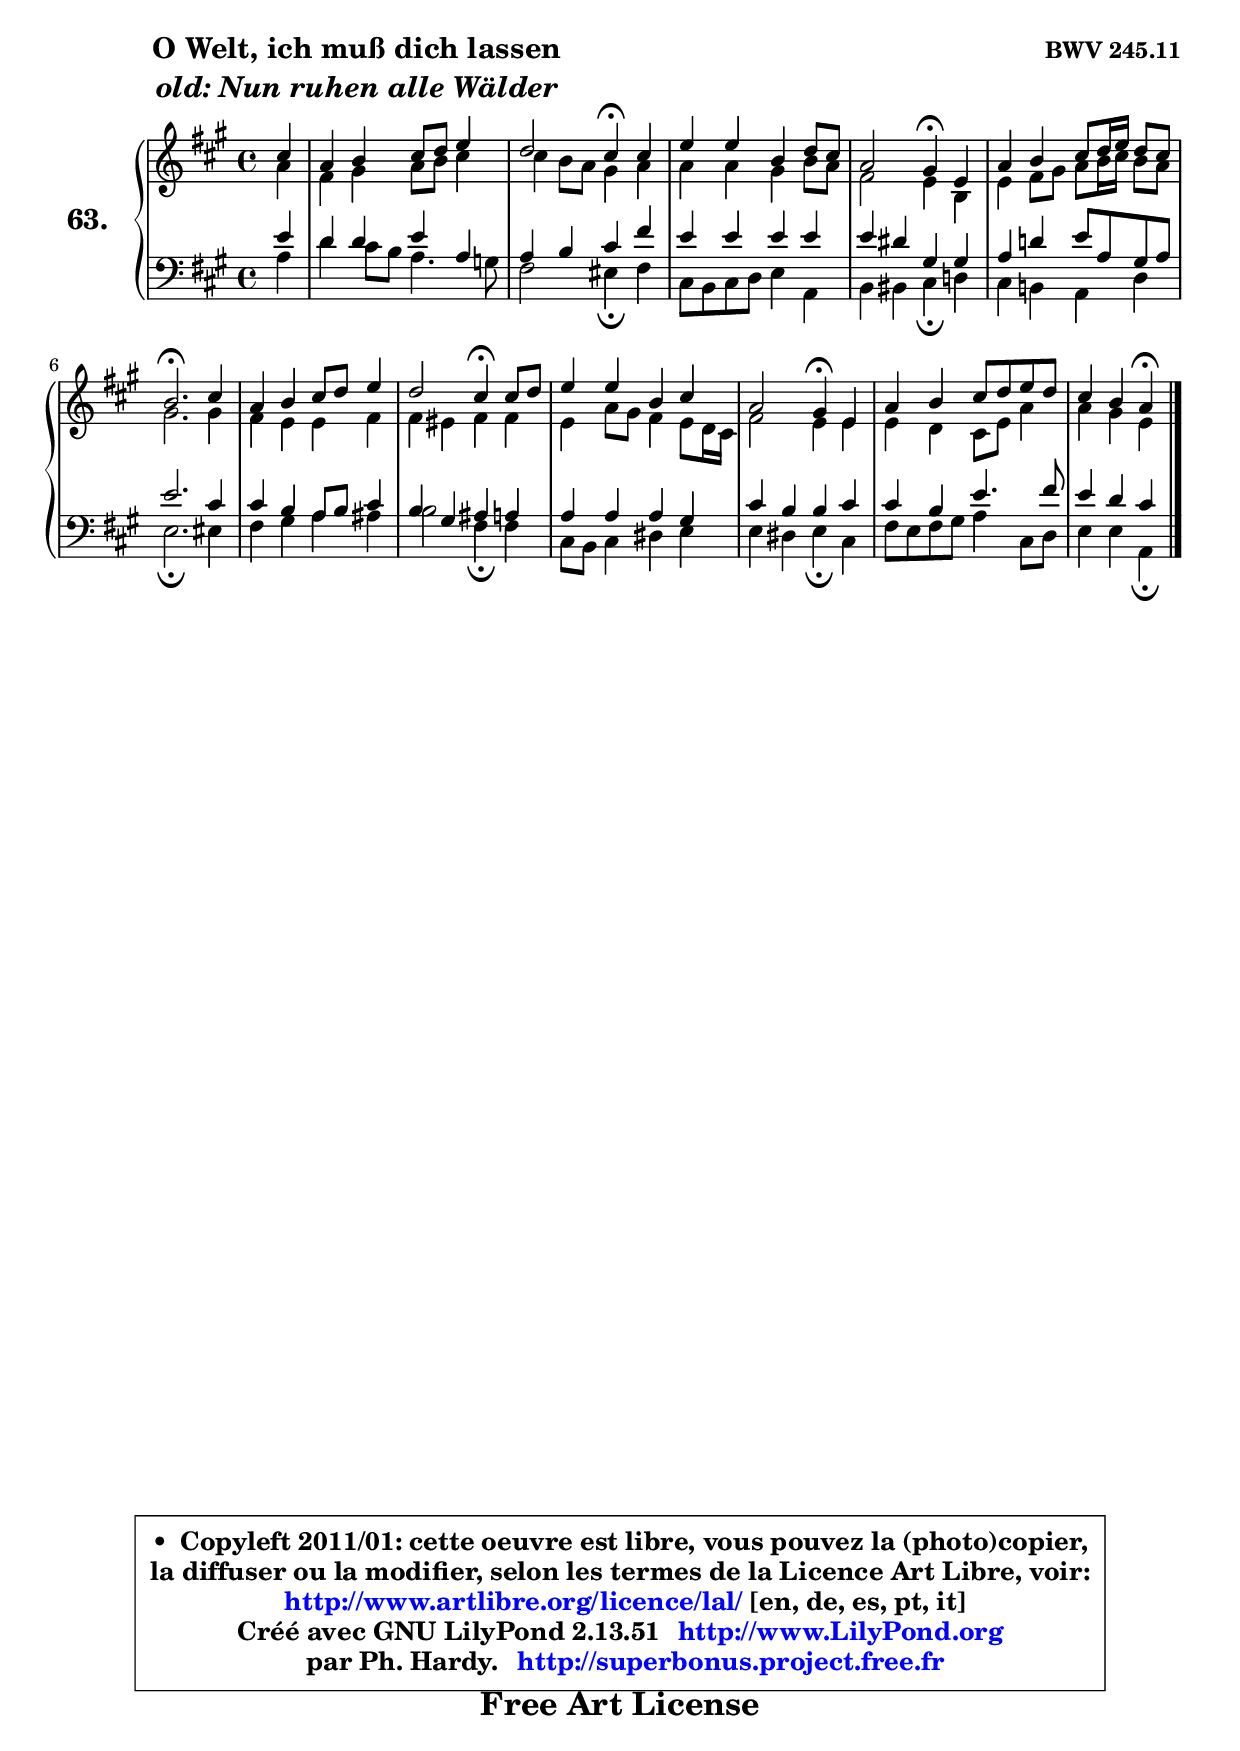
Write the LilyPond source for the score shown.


\version "2.13.51"

    \paper {
%	system-system-spacing #'padding = #0.1
%	score-system-spacing #'padding = #0.1
%	ragged-bottom = ##f
%	ragged-last-bottom = ##f
	}

    \header {
      opus = \markup { \bold "BWV 245.11" }
      piece = \markup { \hspace #9 \fontsize #2 \bold \column \center-align { \line { "O Welt, ich muß dich lassen" }
                     \line { \italic "old: Nun ruhen alle Wälder" }
                 } }
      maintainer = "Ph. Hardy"
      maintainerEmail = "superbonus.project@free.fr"
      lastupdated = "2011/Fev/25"
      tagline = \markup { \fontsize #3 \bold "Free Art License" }
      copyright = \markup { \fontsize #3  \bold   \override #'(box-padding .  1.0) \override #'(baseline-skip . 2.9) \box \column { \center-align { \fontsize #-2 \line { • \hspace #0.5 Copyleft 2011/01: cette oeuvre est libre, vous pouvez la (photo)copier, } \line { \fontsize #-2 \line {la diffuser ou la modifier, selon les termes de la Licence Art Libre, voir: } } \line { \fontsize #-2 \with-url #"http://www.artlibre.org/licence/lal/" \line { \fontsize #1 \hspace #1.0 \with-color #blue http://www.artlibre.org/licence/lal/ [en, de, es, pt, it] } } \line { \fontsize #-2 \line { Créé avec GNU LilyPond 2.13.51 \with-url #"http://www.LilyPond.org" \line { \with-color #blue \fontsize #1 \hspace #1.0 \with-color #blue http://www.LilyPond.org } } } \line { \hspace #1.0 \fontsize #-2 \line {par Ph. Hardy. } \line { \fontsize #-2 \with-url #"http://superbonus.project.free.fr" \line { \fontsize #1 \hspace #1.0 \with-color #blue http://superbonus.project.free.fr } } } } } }

	  }

  guidemidi = {
        r4 |
        R1 |
        r2 \tempo 4 = 30 r4 \tempo 4 = 78 r4 |
        R1 |
        r2 \tempo 4 = 30 r4 \tempo 4 = 78 r4 |
        R1 |
        \tempo 4 = 40 r2. \tempo 4 = 78 r4 |
        R1 |
        r2 \tempo 4 = 30 r4 \tempo 4 = 78 r4 |
        R1 |
        r2 \tempo 4 = 30 r4 \tempo 4 = 78 r4 |
        R1 |
        r2 \tempo 4 = 30 r4 
	}

  upper = {
	\time 4/4
	\key a \major
	\clef treble
	\partial 4
	\voiceOne
	<< { 
	% SOPRANO
	\set Voice.midiInstrument = "acoustic grand"
	\relative c'' {
        cis4 |
        a4 b cis8 d e4 |
        d2 cis4\fermata cis |
        e4 e b d8 cis |
        a2 gis4\fermata e |
        a4 b cis8 d16 e d8 cis |
        b2.\fermata cis4 |
        a4 b cis8 d e4 |
        d2 cis4\fermata cis8 d |
        e4 e b cis |
        a2 gis4\fermata e4 |
        a4 b cis8 d e d |
        cis4 b a4\fermata
        \bar "|."
	} % fin de relative
	}

	\context Voice="1" { \voiceTwo 
	% ALTO
	\set Voice.midiInstrument = "acoustic grand"
	\relative c'' {
        a4 |
        fis4 gis a8 b cis4 |
        cis4 b8 a gis4 a |
        a4 a gis b8 a |
        fis2 e4 b |
        e4 fis8 gis a b16 cis b8 a |
        gis2. gis4 |
        fis4 e e fis |
        fis4 eis fis fis |
        e4 a8 gis fis4 e8 d16 cis |
        fis2 e4 e |
        e4 d cis8 e a4 |
        a4 gis e4
        \bar "|."
	} % fin de relative
	\oneVoice
	} >>
	}

    lower = {
	\time 4/4
	\key a \major
	\clef bass
	\partial 4
	\voiceOne
	<< { 
	% TENOR
	\set Voice.midiInstrument = "acoustic grand"
	\relative c' {
        e4 |
        d4 d e a,4 |
        a4 b cis fis |
        e4 e e e |
        e4 dis gis, gis |
        a4 d! e8 a, gis a |
        e'2. cis4 |
        cis4 b a8 b cis4 |
        b4 gis ais a |
        a4 a a gis |
        cis4 b b cis |
        cis4 b e4. fis8 |
        e4 d cis
        \bar "|."
	} % fin de relative
	}
	\context Voice="1" { \voiceTwo 
	% BASS
	\set Voice.midiInstrument = "acoustic grand"
	\relative c' {
        a4 |
        d4 cis8 b a4. g8 |
        fis2 eis4\fermata fis |
        cis8 b cis d e4 a, |
        b4 bis cis\fermata d! |
        cis4 b! a d |
        e2.\fermata eis4 |
        fis4 gis a ais |
        b2 fis4\fermata fis |
        cis8 b cis4 dis e |
        e4 dis e\fermata cis |
        fis8 e fis gis a4 cis,8 d |
        e4 e a,4\fermata
        \bar "|."
	} % fin de relative
	\oneVoice
	} >>
	}


    \score { 

	\new PianoStaff <<
	\set PianoStaff.instrumentName = \markup { \bold \huge "63." }
	\new Staff = "upper" \upper
	\new Staff = "lower" \lower
	>>

    \layout {
%	ragged-last = ##f
	   }

         } % fin de score

  \score {
    \unfoldRepeats { << \guidemidi \upper \lower >> }
    \midi {
    \context {
     \Staff
      \remove "Staff_performer"
               }

     \context {
      \Voice
       \consists "Staff_performer"
                }

     \context { 
      \Score
      tempoWholesPerMinute = #(ly:make-moment 78 4)
		}
	    }
	}

